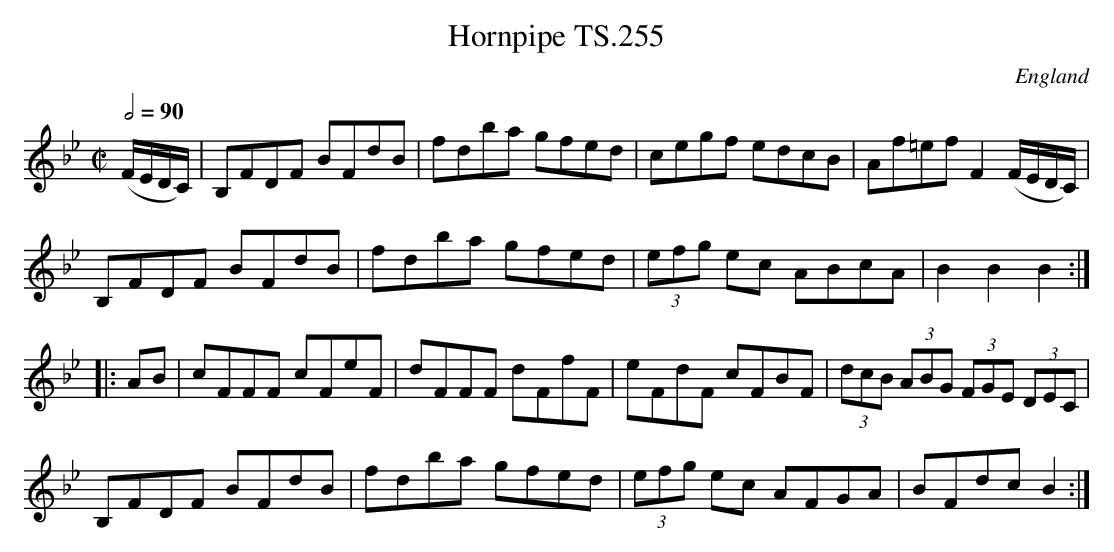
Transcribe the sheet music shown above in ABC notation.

X:1
T:Hornpipe TS.255
M:C|
L:1/8
Q:1/2=90
O:England
K:Bb major
(F/E/D/C/)|B,FDF BFdB|fdba gfed|cegf edcB|Af=ef F2(F/E/D/C/)|!
B,FDF BFdB|fdba gfed|(3efg ec ABcA|B2B2B2:|!
|:AB|cFFF cFeF|dFFF dFfF|eFdF cFBF|(3dcB (3ABG (3FGE (3DEC|!
B,FDF BFdB|fdba gfed|(3efg ec AFGA|BFdcB2:|]
